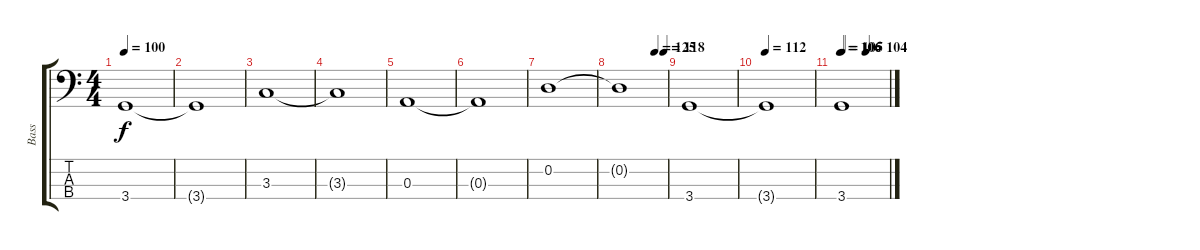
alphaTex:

\track ("Bass" "Bass") {instrument electricbassfinger}
\staff {score tabs}
\tuning (G2 D2 A1 E1) {hide}
\ts (4 4)
\tempo 100
\clef f4
\ks c
3.4.1{dy f} |
3.4{t}.1 |
3.3.1 |
3.3{t}.1 |
0.3.1 |
0.3{t}.1 |
0.2.1 |
\tempo (125 0.75)
\tempo (118 0.9375)
0.2{t}.1 |
3.4.1 |
\tempo 112
3.4{t}.1 |
\tempo 106
\tempo (105 0.03125)
\tempo (104 0.53125)
3.4.1
